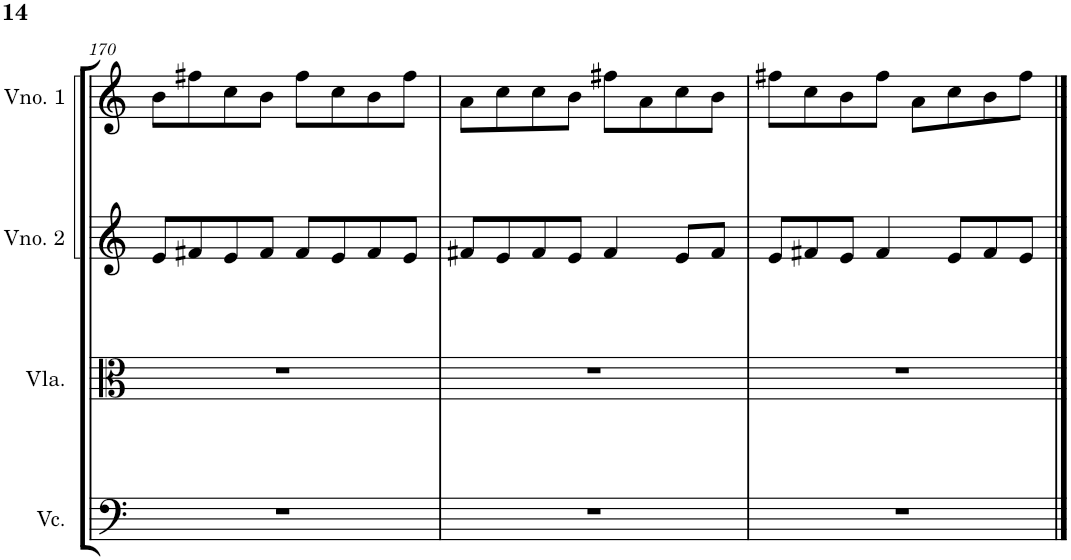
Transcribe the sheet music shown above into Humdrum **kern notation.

**kern	**kern	**kern	**kern
*part4	*part3	*part2	*part1
*staff4	*staff3	*staff2	*staff1
*I"Violoncelo	*I"Viola	*I"Violino 2	*I"Violino 1
*I'Vc.	*I'Vla.	*I'Vno. 2	*I'Vno. 1
!!LO:PB:g=z
*clefF4	*clefC3	*clefG2	*clefG2
*k[]	*k[]	*k[]	*k[]
*M4/4	*M4/4	*M4/4	*M4/4
=170	=170	=170	=170
1r	1r	8e/L	8b\L
.	.	8f#X/	8ff#X\
.	.	8e/	8cc\
.	.	8f#/J	8b\J
.	.	8f#/L	8ff#\L
.	.	8e/	8cc\
.	.	8f#/	8b\
.	.	8e/J	8ff#\J
=171	=171	=171	=171
1r	1r	8f#X/L	8a\L
.	.	8e/	8cc\
.	.	8f#/	8cc\
.	.	8e/J	8b\J
.	.	4f#/	8ff#X\L
.	.	.	8a\
.	.	8e/L	8cc\
.	.	8f#/J	8b\J
=172	=172	=172	=172
1r	1r	8e/L	8ff#X\L
.	.	8f#X/	8cc\
.	.	8e/J	8b\
.	.	4f#/	8ff#\J
.	.	.	8a\L
.	.	8e/L	8cc\
.	.	8f#/	8b\
.	.	8e/J	8ff#\J
==	==	==	==
*-	*-	*-	*-
